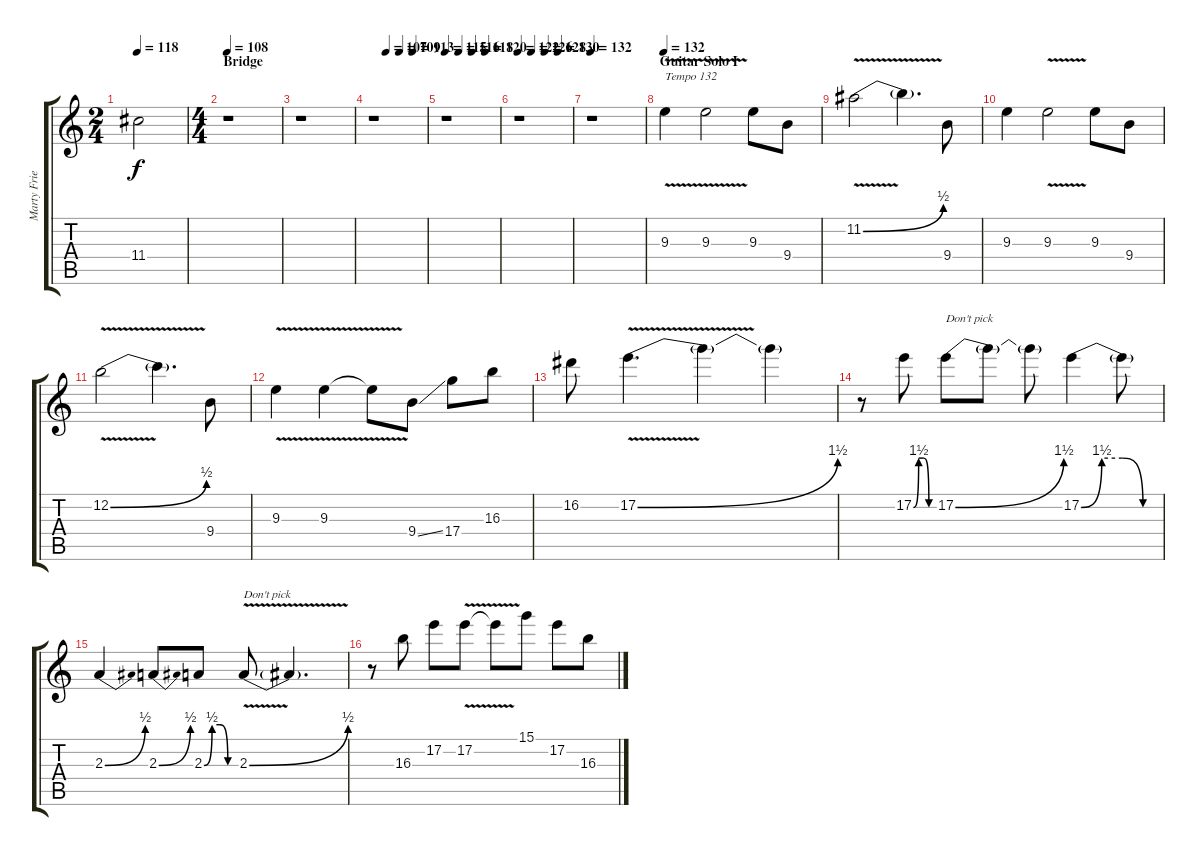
\track ("Marty Friedman (Disto Gtr)" "Marty Frie") {instrument distortionguitar}
\staff {score tabs}
\tuning (E4 B3 G3 D3 A2 E2) {hide}
\ts (2 4)
\tempo 118
\clef g2
\ks c
11.4{t}.2{dy f} |
\ts (4 4)
\section ("" "Bridge")
\tempo 108
r.1{instrument distortionguitar} |
r.1 |
\tempo (107 0.25)
\tempo (109 0.5)
\tempo (113 0.75)
r.1 |
\tempo 115
\tempo (116 0.25)
\tempo (118 0.5)
\tempo (120 0.75)
r.1 |
\tempo 122
\tempo (126 0.25)
\tempo (128 0.5)
\tempo (130 0.75)
r.1 |
\tempo 132
r.1 |
\section ("" "Guitar Solo I")
\tempo 132
9.3{v}.4{txt "Tempo 132"} 9.3{v}.2 9.3.8 9.4.8 |
11.2{be (bend 0 0 60 2) v}.2 11.2{t}.4{d} 9.4.8 |
9.3.4 9.3{v}.2 9.3.8 9.4.8 |
12.2{be (bend 0 0 60 2) v}.2 12.2{t}.4{d} 9.4.8 |
9.3{v}.4 9.3{v}.4 9.3{t}.8 9.4{ss}.8 17.4.8 16.3.8 |
16.2.8 17.2{be (bend 0 0 60 6) v}.4{d} 17.2{t}.4 17.2{t}.4 |
r.8 17.2{be (custom 0 0 15 6 30 6 45 0 60 0)}.8 17.2{be (bend 0 0 60 6)}.8{txt "Don't pick"} 17.2{t}.8 17.2{t}.8 17.2{be (custom 0 0 15 6 30 6 45 0 60 0)}.4 17.2{t}.8 |
2.3{be (bend 0 0 60 2)}.4 2.3{be (bend 0 0 60 2)}.8 2.3{be (custom 0 0 15 2 30 2 45 0 60 0)}.8 2.3{be (bend 0 0 60 2) v}.8{txt "Don't pick"} 2.3{t}.4{d} |
r.8 16.3.8 17.2.8 17.2{v}.8 17.2{t}.8 15.1.8 17.2.8 16.3.8
